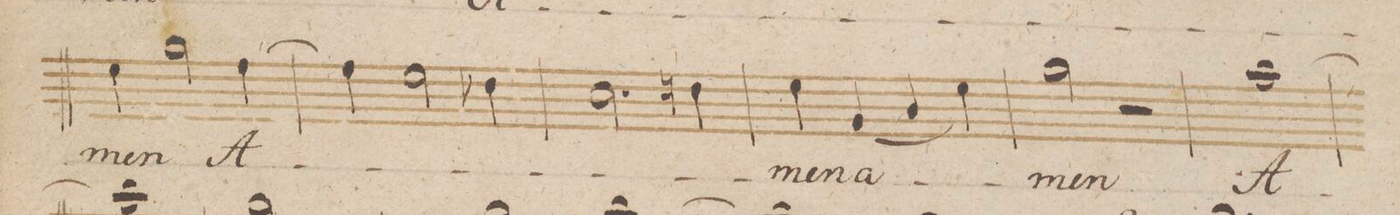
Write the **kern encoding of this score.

**kern	**text	**dynam
*I"Canto	*	*
*clefC1	*	*
*k[b-]	*	*
*met(c)	*	*
*M4/4	*	*
4cc\	.	.
2ee\	-men	.
[4dd\	A-	.
=181	=181	=181
4dd\]	.	.
2cc\	.	.
4b-X\	.	.
=182	=182	=182
2.a\	.	.
4bn\	.	.
=183	=183	=183
4cc\	-men	.
(<4e/	a-	.
4g/	.	.
4cc\)	.	.
=184	=184	=184
2ee\	-men	.
2r	.	.
=185	=185	=185
[>1ff	A-	.
=186	=186	=186
*-	*-	*-
